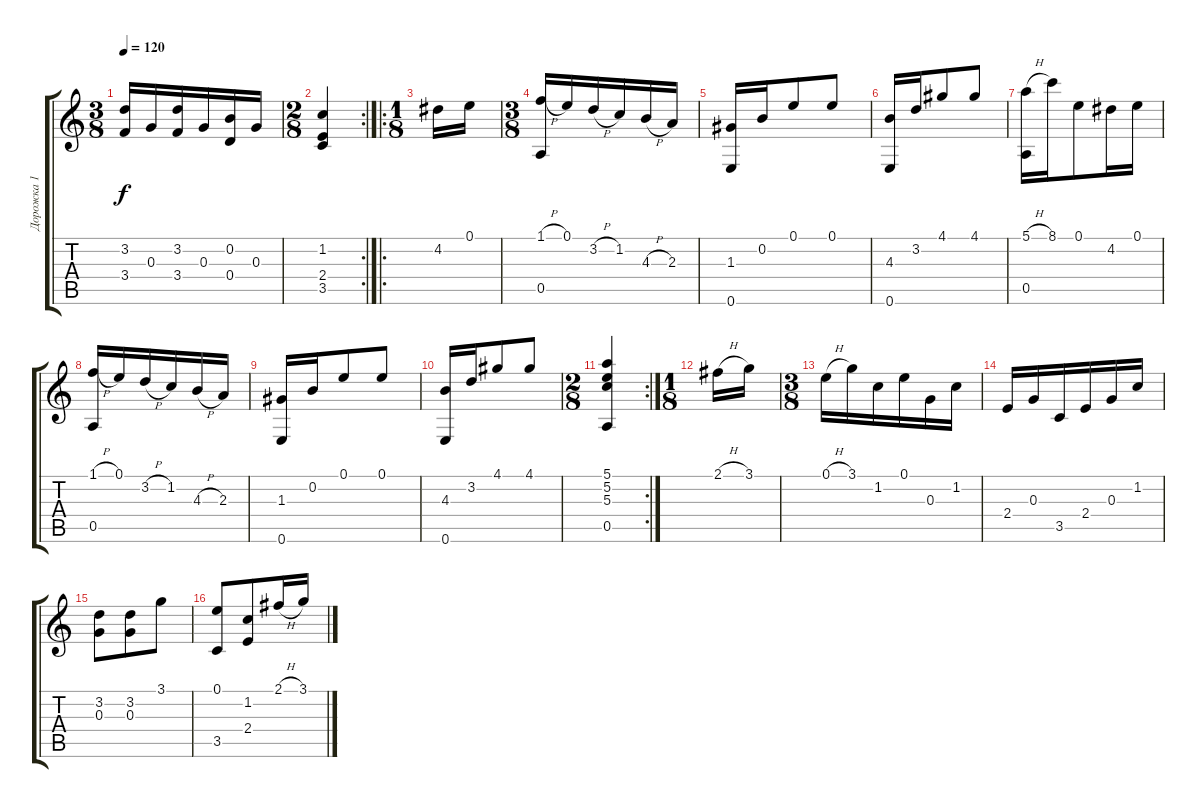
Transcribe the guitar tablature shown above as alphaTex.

\track ("Дорожка 1" "Дорожка 1") {instrument acousticguitarnylon}
\staff {score tabs}
\tuning (E4 B3 G3 D3 A2 E2) {hide}
\ts (3 8)
\tempo 120
\clef g2
\ks c
(3.2 3.4).16{dy f} 0.3.16 (3.2 3.4).16 0.3.16 (0.2 0.4).16 0.3.16 |
\rc 2
\ts (2 8)
(1.2 2.4 3.5).4 |
\ro
\ts (1 8)
4.2.16 0.1.16 |
\ts (3 8)
(1.1{h} 0.5).16 0.1.16 3.2{h}.16 1.2.16 4.3{h}.16 2.3.16 |
(1.3 0.6).16 0.2.16 0.1.8 0.1.8 |
(4.3 0.6).16 3.2.16 4.1.8 4.1.8 |
(5.1{h} 0.5).16 8.1.16 0.1.8 4.2.16 0.1.16 |
(1.1{h} 0.5).16 0.1.16 3.2{h}.16 1.2.16 4.3{h}.16 2.3.16 |
(1.3 0.6).16 0.2.16 0.1.8 0.1.8 |
(4.3 0.6).16 3.2.16 4.1.8 4.1.8 |
\rc 2
\ts (2 8)
(5.1 5.2 5.3 0.5).4 |
\ts (1 8)
2.1{h}.16 3.1.16 |
\ts (3 8)
0.1{h}.16 3.1.16 1.2.16 0.1.16 0.3.16 1.2.16 |
2.4.16 0.3.16 3.5.16 2.4.16 0.3.16 1.2.16 |
(3.2 0.3).8 (3.2 0.3).8 3.1.8 |
(0.1 3.5).8 (1.2 2.4).8 2.1{h}.16 3.1.16
